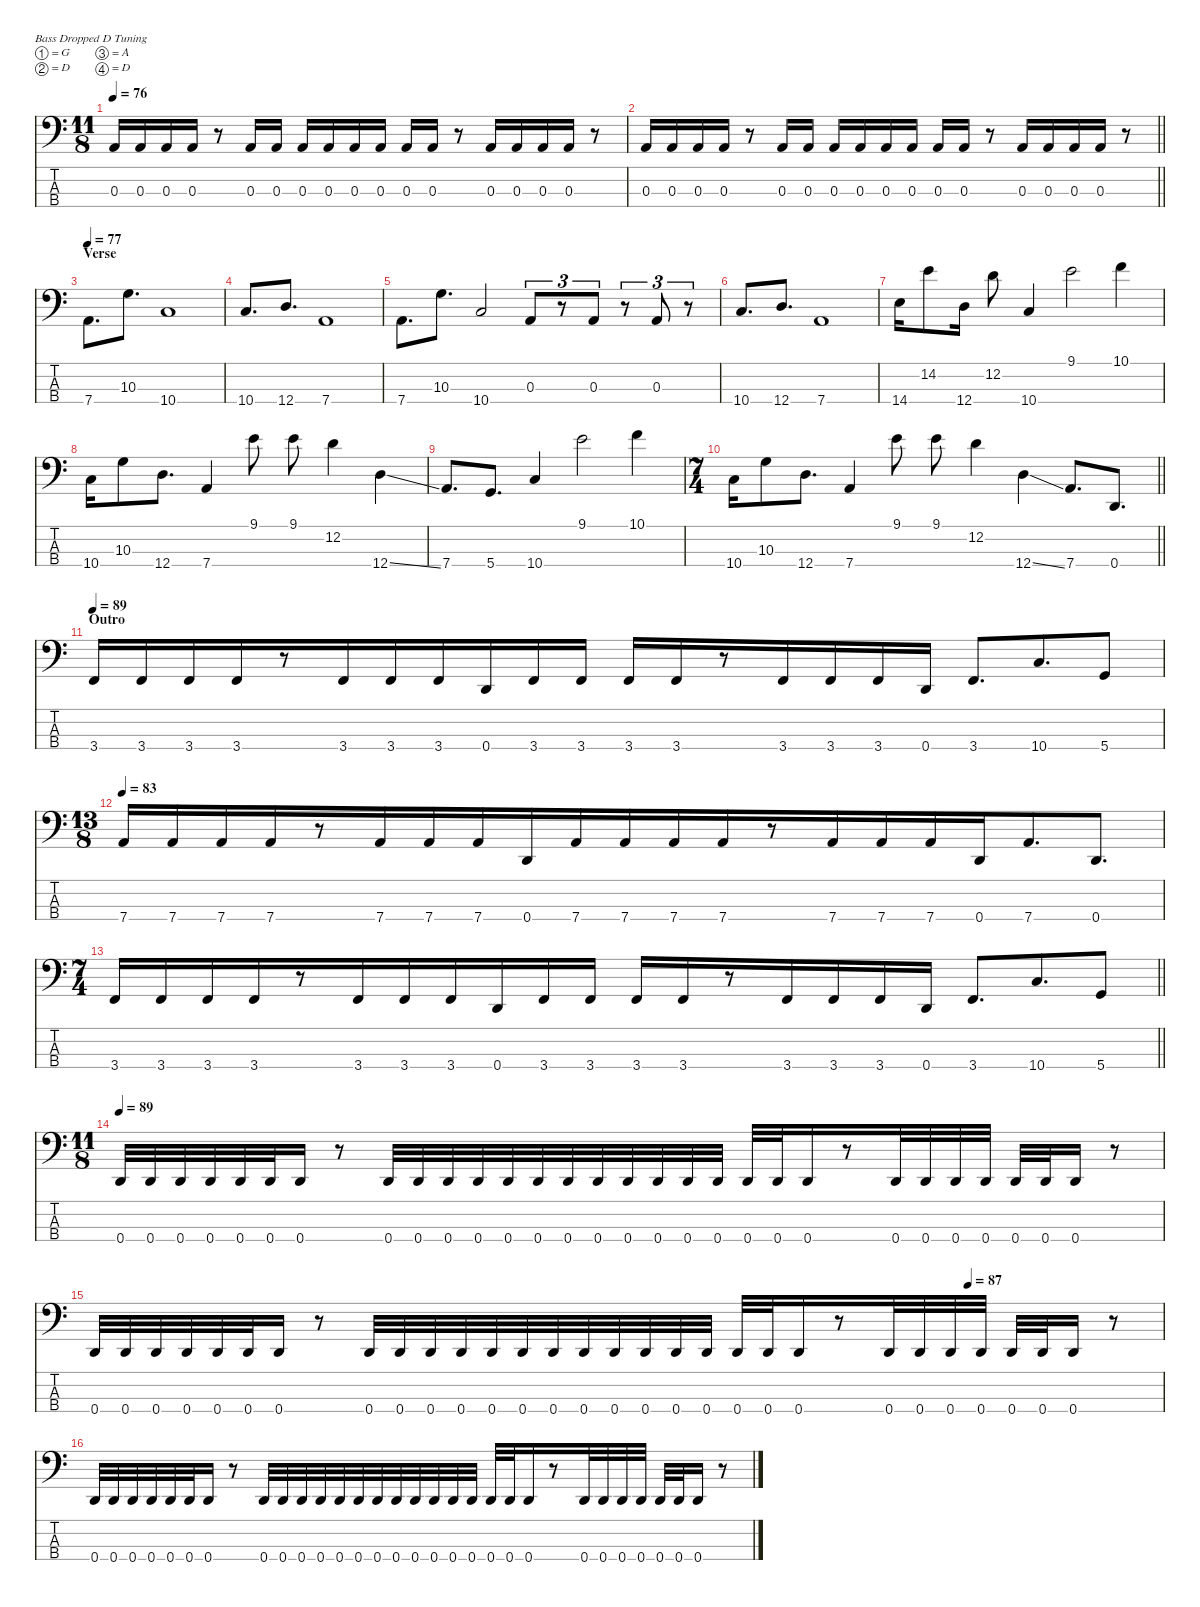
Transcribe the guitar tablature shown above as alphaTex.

\defaultSystemsLayout 4
\hideDynamics
\bracketExtendMode nobrackets
\singleTrackTrackNamePolicy hidden
\multiTrackTrackNamePolicy hidden
\otherSystemsTrackNameOrientation horizontal
\track ("Bass" "el.bs.") {instrument electricbasspick}
\staff {score tabs}
\tuning (G2 D2 A1 D1)
\ts (11 8)
\tempo 76
\clef f4
\ks c
0.3.16{dy f beam Up} 0.3.16{beam Up} 0.3.16{beam Up} 0.3.16{beam Up} r.8{beam Up} 0.3.16{beam Up} 0.3.16{beam Up} 0.3.16{beam Up} 0.3.16{beam Up} 0.3.16{beam Up} 0.3.16{beam Up} 0.3.16{beam Up} 0.3.16{beam Up} r.8{beam Up} 0.3.16{beam Up} 0.3.16{beam Up} 0.3.16{beam Up} 0.3.16{beam Up} r.8{beam Up} |
\barLineRight lightlight
0.3.16{beam Up} 0.3.16{beam Up} 0.3.16{beam Up} 0.3.16{beam Up} r.8{beam Up} 0.3.16{beam Up} 0.3.16{beam Up} 0.3.16{beam Up} 0.3.16{beam Up} 0.3.16{beam Up} 0.3.16{beam Up} 0.3.16{beam Up} 0.3.16{beam Up} r.8{beam Up} 0.3.16{beam Up} 0.3.16{beam Up} 0.3.16{beam Up} 0.3.16{beam Up} r.8{beam Up} |
\section ("" "Verse")
\tempo 77
7.4.8{d beam Down} 10.3.8{d beam Down} 10.4.1{beam Up} |
10.4.8{d beam Up} 12.4.8{d beam Up} 7.4.1{beam Up} |
7.4.8{d beam Down} 10.3.8{d beam Down} 10.4.2{beam Up} 0.3.8{tu (3 2) beam Up} r.8{tu (3 2) beam Up} 0.3.8{tu (3 2) beam Up} r.8{tu (3 2) beam Up} 0.3.8{tu (3 2) beam Up} r.8{tu (3 2) beam Up} |
10.4.8{d beam Up} 12.4.8{d beam Up} 7.4.1{beam Up} |
14.4.16{beam Down} 14.2.8{beam Down} 12.4.16{beam Down} 12.2.8{beam Down} 10.4.4{beam Up} 9.1.2{beam Down} 10.1.4{beam Down} |
10.4.16{beam Down} 10.3.8{beam Down} 12.4.8{d beam Down} 7.4.4{beam Up} 9.1.8{beam Down} 9.1.8{beam Down} 12.2.4{beam Down} 12.4{ss}.4{beam Down} |
7.4.8{d dy ff beam Up} 5.4.8{d dy f beam Up} 10.4.4{beam Up} 9.1.2{beam Down} 10.1.4{beam Down} |
\ts (7 4)
\beaming (8 6 4 4)
\barLineRight lightlight
10.4.16{beam Down} 10.3.8{beam Down} 12.4.8{d beam Down} 7.4.4{beam Up} 9.1.8{beam Down} 9.1.8{beam Down} 12.2.4{beam Down} 12.4{ss}.4{beam Down} 7.4.8{d dy ff beam Up} 0.4.8{d dy f beam Up} |
\section ("" "Outro")
\tempo 89
3.4.16{beam Up} 3.4.16{beam Up} 3.4.16{beam Up} 3.4.16{beam Up} r.8{beam Up} 3.4.16{beam Up} 3.4.16{beam Up} 3.4.16{beam Up} 0.4.16{beam Up} 3.4.16{beam Up} 3.4.16{beam Up} 3.4.16{beam Up} 3.4.16{beam Up} r.8{beam Up} 3.4.16{beam Up} 3.4.16{beam Up} 3.4.16{beam Up} 0.4.16{beam Up} 3.4.8{d beam Up} 10.4.8{d beam Up} 5.4.8{beam Up} |
\ts (13 8)
\beaming (8 13)
\tempo 83
7.4.16{beam Up} 7.4.16{beam Up} 7.4.16{beam Up} 7.4.16{beam Up} r.8{beam Up} 7.4.16{beam Up} 7.4.16{beam Up} 7.4.16{beam Up} 0.4.16{beam Up} 7.4.16{beam Up} 7.4.16{beam Up} 7.4.16{beam Up} 7.4.16{beam Up} r.8{beam Up} 7.4.16{beam Up} 7.4.16{beam Up} 7.4.16{beam Up} 0.4.16{beam Up} 7.4.8{d beam Up} 0.4.8{d beam Up} |
\ts (7 4)
\beaming (8 6 4 4)
\barLineRight lightlight
3.4.16{beam Up} 3.4.16{beam Up} 3.4.16{beam Up} 3.4.16{beam Up} r.8{beam Up} 3.4.16{beam Up} 3.4.16{beam Up} 3.4.16{beam Up} 0.4.16{beam Up} 3.4.16{beam Up} 3.4.16{beam Up} 3.4.16{beam Up} 3.4.16{beam Up} r.8{beam Up} 3.4.16{beam Up} 3.4.16{beam Up} 3.4.16{beam Up} 0.4.16{beam Up} 3.4.8{d beam Up} 10.4.8{d beam Up} 5.4.8{beam Up} |
\ts (11 8)
\beaming (8 3 3 3 2)
\section ("" "")
\tempo 89
0.4.32{beam Up} 0.4.32{beam Up} 0.4.32{beam Up} 0.4.32{beam Up} 0.4.32{beam Up} 0.4.32{beam Up} 0.4.16{beam Up} r.8{beam Up} 0.4.32{beam Up} 0.4.32{beam Up} 0.4.32{beam Up} 0.4.32{beam Up} 0.4.32{beam Up} 0.4.32{beam Up} 0.4.32{beam Up} 0.4.32{beam Up} 0.4.32{beam Up} 0.4.32{beam Up} 0.4.32{beam Up} 0.4.32{beam Up} 0.4.32{beam Up} 0.4.32{beam Up} 0.4.16{beam Up} r.8{beam Up} 0.4.32{beam Up} 0.4.32{beam Up} 0.4.32{beam Up} 0.4.32{beam Up} 0.4.32{beam Up} 0.4.32{beam Up} 0.4.16{beam Up} r.8{beam Up} |
\tempo (87 0.818182)
0.4.32{beam Up} 0.4.32{beam Up} 0.4.32{beam Up} 0.4.32{beam Up} 0.4.32{beam Up} 0.4.32{beam Up} 0.4.16{beam Up} r.8{beam Up} 0.4.32{beam Up} 0.4.32{beam Up} 0.4.32{beam Up} 0.4.32{beam Up} 0.4.32{beam Up} 0.4.32{beam Up} 0.4.32{beam Up} 0.4.32{beam Up} 0.4.32{beam Up} 0.4.32{beam Up} 0.4.32{beam Up} 0.4.32{beam Up} 0.4.32{beam Up} 0.4.32{beam Up} 0.4.16{beam Up} r.8{beam Up} 0.4.32{beam Up} 0.4.32{beam Up} 0.4.32{beam Up} 0.4.32{beam Up} 0.4.32{beam Up} 0.4.32{beam Up} 0.4.16{beam Up} r.8{beam Up} |
0.4.32{beam Up} 0.4.32{beam Up} 0.4.32{beam Up} 0.4.32{beam Up} 0.4.32{beam Up} 0.4.32{beam Up} 0.4.16{beam Up} r.8{beam Up} 0.4.32{beam Up} 0.4.32{beam Up} 0.4.32{beam Up} 0.4.32{beam Up} 0.4.32{beam Up} 0.4.32{beam Up} 0.4.32{beam Up} 0.4.32{beam Up} 0.4.32{beam Up} 0.4.32{beam Up} 0.4.32{beam Up} 0.4.32{beam Up} 0.4.32{beam Up} 0.4.32{beam Up} 0.4.16{beam Up} r.8{beam Up} 0.4.32{beam Up} 0.4.32{beam Up} 0.4.32{beam Up} 0.4.32{beam Up} 0.4.32{beam Up} 0.4.32{beam Up} 0.4.16{beam Up} r.8{beam Up}
